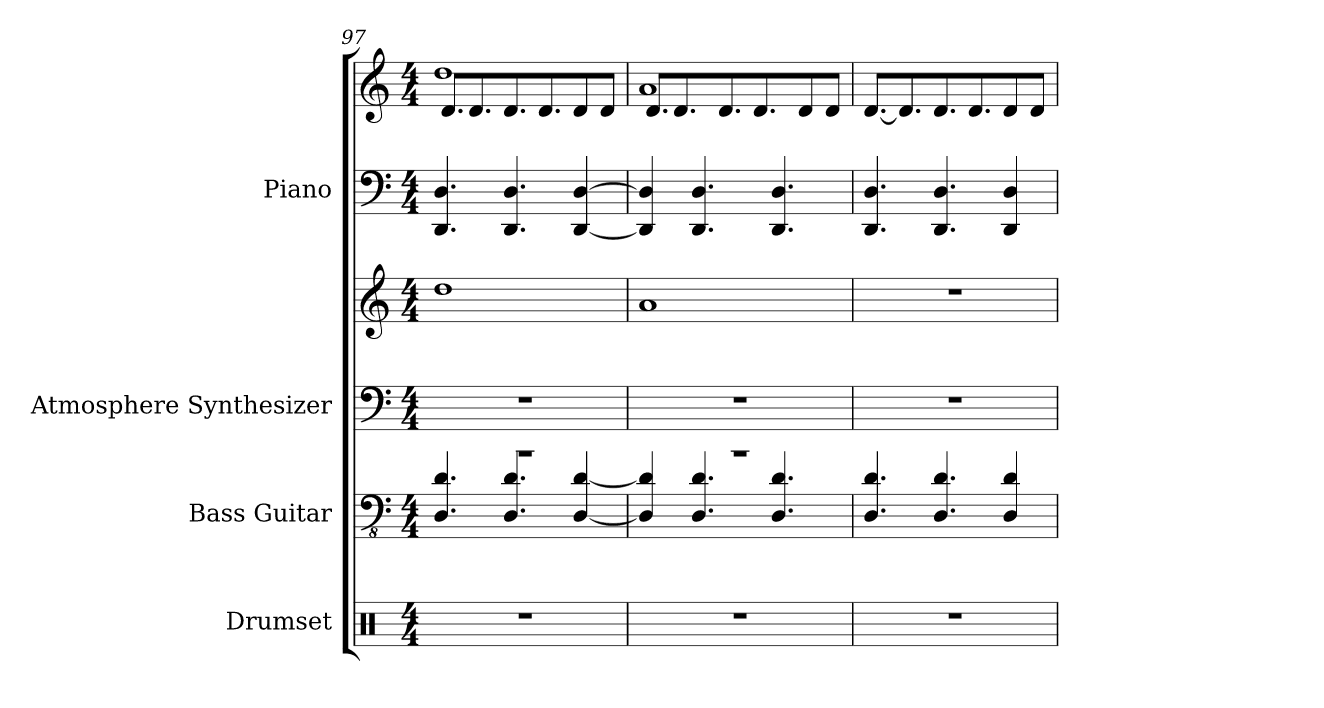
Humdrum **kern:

**kern	**kern	**kern	**kern	**kern	**kern
*part4	*part3	*part2	*part2	*part1	*part1
*staff6	*staff5	*staff4	*staff3	*staff2	*staff1
*I"Drumset	*I"Bass Guitar	*I"Atmosphere Synthesizer	*	*I"Piano	*
*I'Drs.	*I'B. Guit.	*I'Synth.	*	*I'Pno.	*
*clefX	*clefFv4	*clefF4	*clefG2	*clefF4	*clefG2
*k[]	*k[]	*k[]	*k[]	*k[]	*k[]
*M4/4	*M4/4	*M4/4	*M4/4	*M4/4	*M4/4
=97	=97	=97	=97	=97	=97
*	*^	*	*	*	*^
1r	1r	4.DD/ 4.D/	1r	1dd	4.DD/ 4.D/	1dd	8.d/L
.	.	.	.	.	.	.	8.d/
.	.	4.DD/ 4.D/	.	.	4.DD/ 4.D/	.	8.d/
.	.	.	.	.	.	.	8.d/
.	.	[4DD/ [4D/	.	.	[4DD/ [4D/	.	8d/
.	.	.	.	.	.	.	8d/J
=98	=98	=98	=98	=98	=98	=98	=98
1r	1r	4DD/] 4D/]	1r	1a	4DD/] 4D/]	1a	8.d/L
.	.	.	.	.	.	.	8.d/
.	.	4.DD/ 4.D/	.	.	4.DD/ 4.D/	.	.
.	.	.	.	.	.	.	8.d/
.	.	.	.	.	.	.	8.d/
.	.	4.DD/ 4.D/	.	.	4.DD/ 4.D/	.	.
.	.	.	.	.	.	.	8d/
.	.	.	.	.	.	.	8d/J
*	*v	*v	*	*	*	*v	*v
!!LO:PB:g=z
=99	=99	=99	=99	=99	=99
1r	4.DD/ 4.D/	1r	1r	4.DD/ 4.D/	[8.d/L
.	.	.	.	.	8.d/]
.	4.DD/ 4.D/	.	.	4.DD/ 4.D/	8.d/
.	.	.	.	.	8.d/
.	4DD/ 4D/	.	.	4DD/ 4D/	8d/
.	.	.	.	.	8d/J
=	=	=	=	=	=
*-	*-	*-	*-	*-	*-
